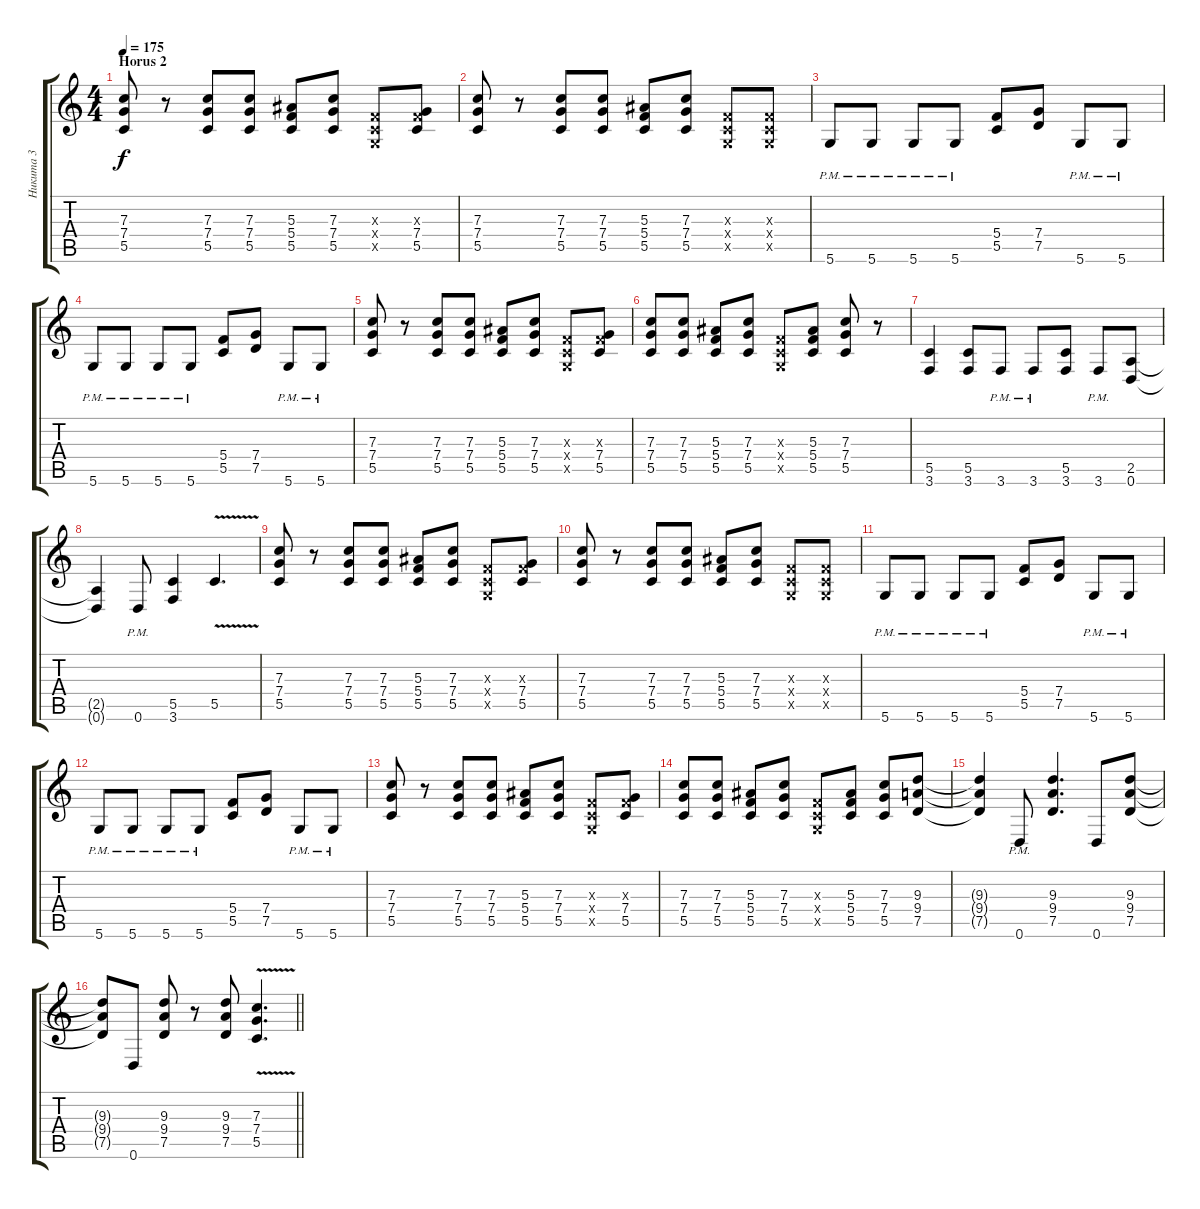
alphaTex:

\track ("Никита 3" "Никита 3") {instrument distortionguitar}
\staff {score tabs}
\tuning (D4 A3 F3 C3 G2 D2) {hide}
\ts (4 4)
\section ("" "Horus 2")
\tempo 175
\clef g2
\ks c
(7.3 7.4 5.5).8{dy f} r.8 (7.3 7.4 5.5).8 (7.3 7.4 5.5).8 (5.3 5.4 5.5).8 (7.3 7.4 5.5).8 (0.3{x} 0.4{x} 0.5{x}).8 (0.3{x} 7.4 5.5).8 |
(7.3 7.4 5.5).8 r.8 (7.3 7.4 5.5).8 (7.3 7.4 5.5).8 (5.3 5.4 5.5).8 (7.3 7.4 5.5).8 (0.3{x} 0.4{x} 0.5{x}).8 (0.3{x} 0.4{x} 0.5{x}).8 |
5.6{pm}.8 5.6{pm}.8 5.6{pm}.8 5.6{pm}.8 (5.4 5.5).8 (7.4 7.5).8 5.6{pm}.8 5.6{pm}.8 |
5.6{pm}.8 5.6{pm}.8 5.6{pm}.8 5.6{pm}.8 (5.4 5.5).8 (7.4 7.5).8 5.6{pm}.8 5.6{pm}.8 |
(7.3 7.4 5.5).8 r.8 (7.3 7.4 5.5).8 (7.3 7.4 5.5).8 (5.3 5.4 5.5).8 (7.3 7.4 5.5).8 (0.3{x} 0.4{x} 0.5{x}).8 (0.3{x} 7.4 5.5).8 |
(7.3 7.4 5.5).8 (7.3 7.4 5.5).8 (5.3 5.4 5.5).8 (7.3 7.4 5.5).8 (0.3{x} 0.4{x} 0.5{x}).8 (5.3 5.4 5.5).8 (7.3 7.4 5.5).8 r.8 |
(5.5 3.6).4 (5.5 3.6).8 3.6{pm}.8 3.6{pm}.8 (5.5 3.6).8 3.6{pm}.8 (2.5 0.6).8 |
(2.5{t} 0.6{t}).4 0.6{pm}.8 (5.5 3.6).4 5.5{v}.4{d instrument guitarharmonics} |
(7.3 7.4 5.5).8{instrument distortionguitar} r.8 (7.3 7.4 5.5).8 (7.3 7.4 5.5).8 (5.3 5.4 5.5).8 (7.3 7.4 5.5).8 (0.3{x} 0.4{x} 0.5{x}).8 (0.3{x} 7.4 5.5).8 |
(7.3 7.4 5.5).8 r.8 (7.3 7.4 5.5).8 (7.3 7.4 5.5).8 (5.3 5.4 5.5).8 (7.3 7.4 5.5).8 (0.3{x} 0.4{x} 0.5{x}).8 (0.3{x} 0.4{x} 0.5{x}).8 |
5.6{pm}.8 5.6{pm}.8 5.6{pm}.8 5.6{pm}.8 (5.4 5.5).8 (7.4 7.5).8 5.6{pm}.8 5.6{pm}.8 |
5.6{pm}.8 5.6{pm}.8 5.6{pm}.8 5.6{pm}.8 (5.4 5.5).8 (7.4 7.5).8 5.6{pm}.8 5.6{pm}.8 |
(7.3 7.4 5.5).8 r.8 (7.3 7.4 5.5).8 (7.3 7.4 5.5).8 (5.3 5.4 5.5).8 (7.3 7.4 5.5).8 (0.3{x} 0.4{x} 0.5{x}).8 (0.3{x} 7.4 5.5).8 |
(7.3 7.4 5.5).8 (7.3 7.4 5.5).8 (5.3 5.4 5.5).8 (7.3 7.4 5.5).8 (0.3{x} 0.4{x} 0.5{x}).8 (5.3 5.4 5.5).8 (7.3 7.4 5.5).8 (9.3 9.4 7.5).8 |
(9.3{t} 9.4{t} 7.5{t}).4 0.6{pm}.8 (9.3 9.4 7.5).4{d} 0.6.8 (9.3 9.4 7.5).8 |
\barLineRight lightlight
(9.3{t} 9.4{t} 7.5{t}).8 0.6.8 (9.3 9.4 7.5).8 r.8 (9.3 9.4 7.5).8 (7.3{v} 7.4{v} 5.5{v}).4{d}
